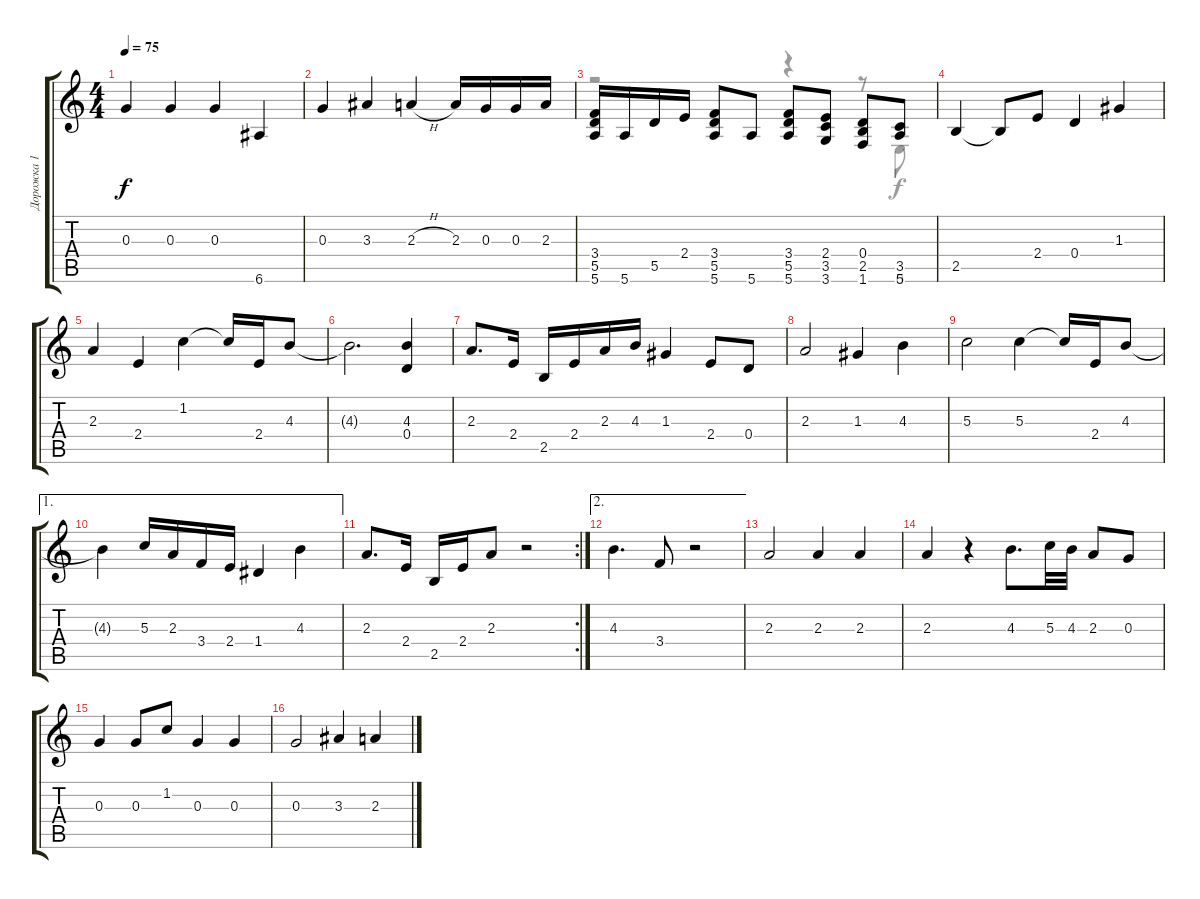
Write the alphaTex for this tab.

\track ("Дорожка 1" "Дорожка 1") {instrument acousticguitarsteel}
\staff {score tabs}
\tuning (E4 B3 G3 D3 A2 E2) {hide}
\voice
\ts (4 4)
\tempo 75
\clef g2
\ks c
0.3.4{dy f} 0.3.4 0.3.4 6.6.4 |
0.3.4 3.3.4 2.3{h}.4 2.3.16 0.3.16 0.3.16 2.3.16 |
(3.4 5.5 5.6).16 5.6.16 5.5.16 2.4.16 (3.4 5.5 5.6).8 5.6.8 (3.4 5.5 5.6).8 (2.4 3.5 3.6).8 (0.4 2.5 1.6).8 (3.5 5.6).8 |
2.5.4 2.5{t}.8 2.4.8 0.4.4 1.3.4 |
2.3.4 2.4.4 1.2.4 1.2{t}.16 2.4.16 4.3.8 |
4.3{t}.2{d} (4.3 0.4).4 |
2.3.8{d} 2.4.16 2.5.16 2.4.16 2.3.16 4.3.16 1.3.4 2.4.8 0.4.8 |
2.3.2 1.3.4 4.3.4 |
5.3.2 5.3.4 5.3{t}.16 2.4.16 4.3.8 |
\ae 1
4.3{t}.4 5.3.16 2.3.16 3.4.16 2.4.16 1.4.4 4.3.4 |
\rc 2
2.3.8{d} 2.4.16 2.5.16 2.4.16 2.3.8 r.2 |
\ae 2
4.3.4{d} 3.4.8 r.2 |
2.3.2 2.3.4 2.3.4 |
2.3.4 r.4 4.3.8{d} 5.3.32 4.3.32 2.3.8 0.3.8 |
0.3.4 0.3.8 1.2.8 0.3.4 0.3.4 |
0.3.2 3.3.4 2.3.4
\voice
\clef g2
\ottava regular
\simile none
\ks c
|
|
r.2 r.4 r.8 0.6.8 |
|
|
|
|
|
|
|
|
|
|
|
|
